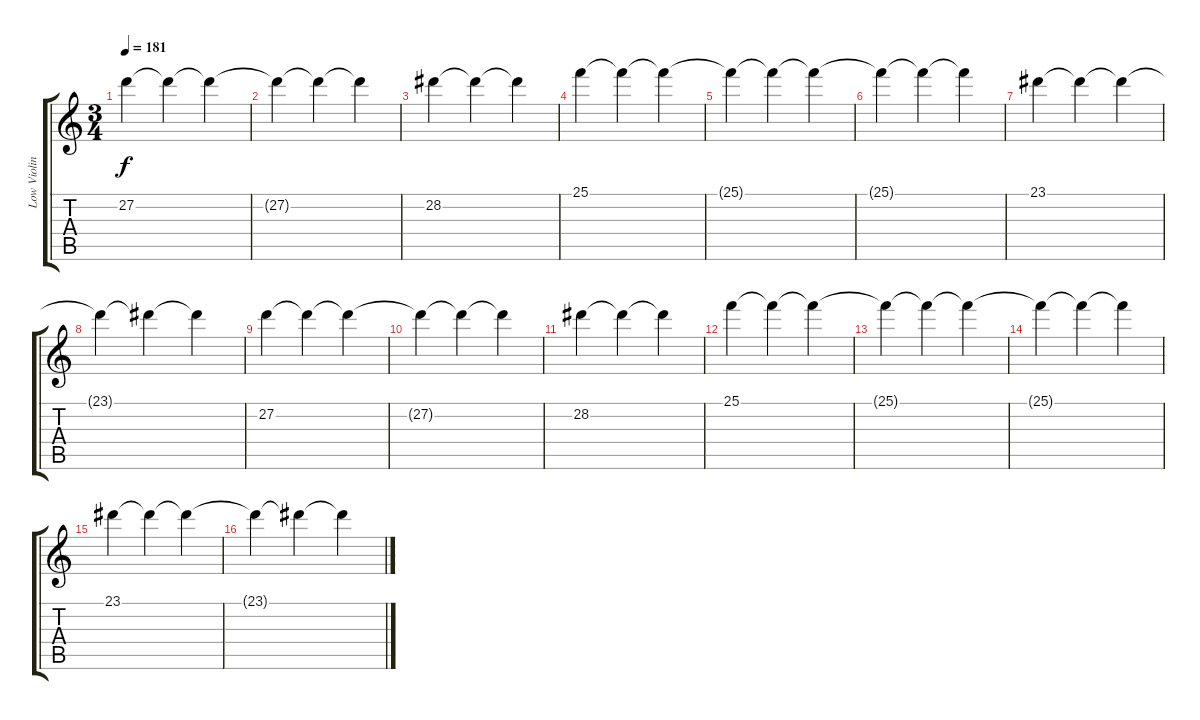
\track ("Low Violin" "Low Violin") {instrument stringensemble2}
\staff {score tabs}
\tuning (E4 B3 G3 D3 A2 E2) {hide}
\ts (3 4)
\tempo 181
\clef g2
\ks c
27.2.4{dy f} 27.2{t}.4 27.2{t}.4 |
27.2{t}.4 27.2{t}.4 27.2{t}.4 |
28.2.4 28.2{t}.4 28.2{t}.4 |
25.1.4 25.1{t}.4 25.1{t}.4 |
25.1{t}.4 25.1{t}.4 25.1{t}.4 |
25.1{t}.4 25.1{t}.4 25.1{t}.4 |
23.1.4 23.1{t}.4 23.1{t}.4 |
23.1{t}.4 23.1{t}.4 23.1{t}.4 |
27.2.4 27.2{t}.4 27.2{t}.4 |
27.2{t}.4 27.2{t}.4 27.2{t}.4 |
28.2.4 28.2{t}.4 28.2{t}.4 |
25.1.4 25.1{t}.4 25.1{t}.4 |
25.1{t}.4 25.1{t}.4 25.1{t}.4 |
25.1{t}.4 25.1{t}.4 25.1{t}.4 |
23.1.4 23.1{t}.4 23.1{t}.4 |
23.1{t}.4 23.1{t}.4 23.1{t}.4
